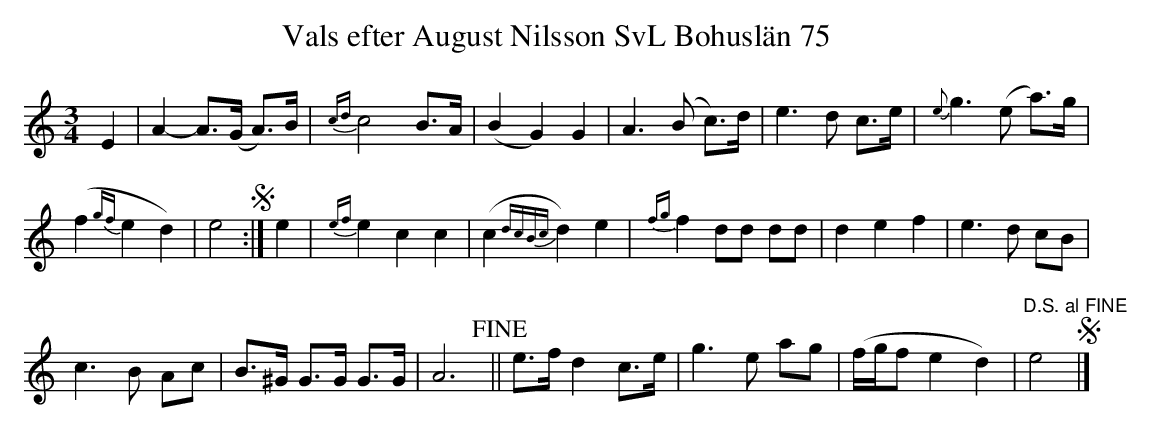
X:1
T:Vals efter August Nilsson SvL Bohuslän 75
M:3/4
L:1/8
K:C
!invisible!|: E2 | A2-A>(G A>)B | {cd}c4 B>A | (B2G2)G2 | A3 (B c>)d | e3 d c>e | {e}g3 (e a>)g |
(f2 {gf}e2 d2) | e4 !segno!:| e2 | {ef}e2c2c2 | (c2 {dcBc}d2)e2 | {fg}f2 dd dd | d2e2f2 | e3d cB |
c3B Ac | B>^G G>G G>G | A6 !fine!|| e>f d2 c>e | g3 e ag | (f/g/f e2 d2) | "D.S. al FINE"e4 !segno!|]
